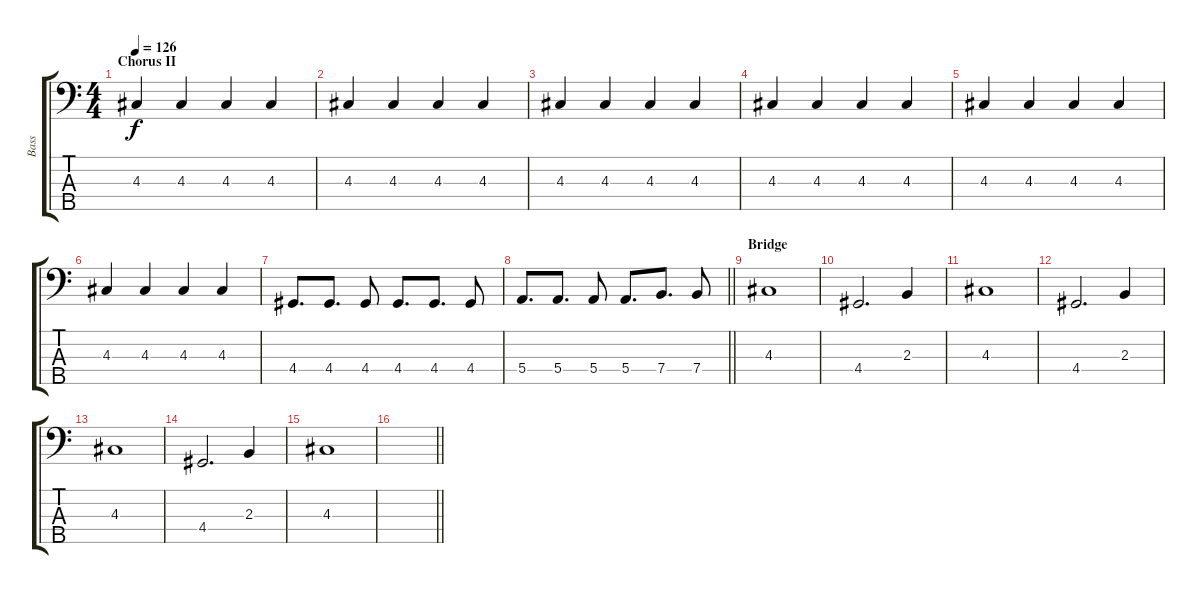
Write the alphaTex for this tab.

\track ("Bass" "Bass") {instrument synthbass2}
\staff {score tabs}
\tuning (G2 D2 A1 E1 B0) {hide}
\ts (4 4)
\section ("" "Chorus II")
\tempo 126
\clef f4
\ks c
4.3.4{dy f} 4.3.4 4.3.4 4.3.4 |
4.3.4 4.3.4 4.3.4 4.3.4 |
4.3.4 4.3.4 4.3.4 4.3.4 |
4.3.4 4.3.4 4.3.4 4.3.4 |
4.3.4 4.3.4 4.3.4 4.3.4 |
4.3.4 4.3.4 4.3.4 4.3.4 |
4.4.8{d} 4.4.8{d} 4.4.8 4.4.8{d} 4.4.8{d} 4.4.8 |
\barLineRight lightlight
5.4.8{d} 5.4.8{d} 5.4.8 5.4.8{d} 7.4.8{d} 7.4.8 |
\section ("" "Bridge")
4.3.1 |
4.4.2{d} 2.3.4 |
4.3.1 |
4.4.2{d} 2.3.4 |
4.3.1 |
4.4.2{d} 2.3.4 |
4.3.1 |
\barLineRight lightlight
